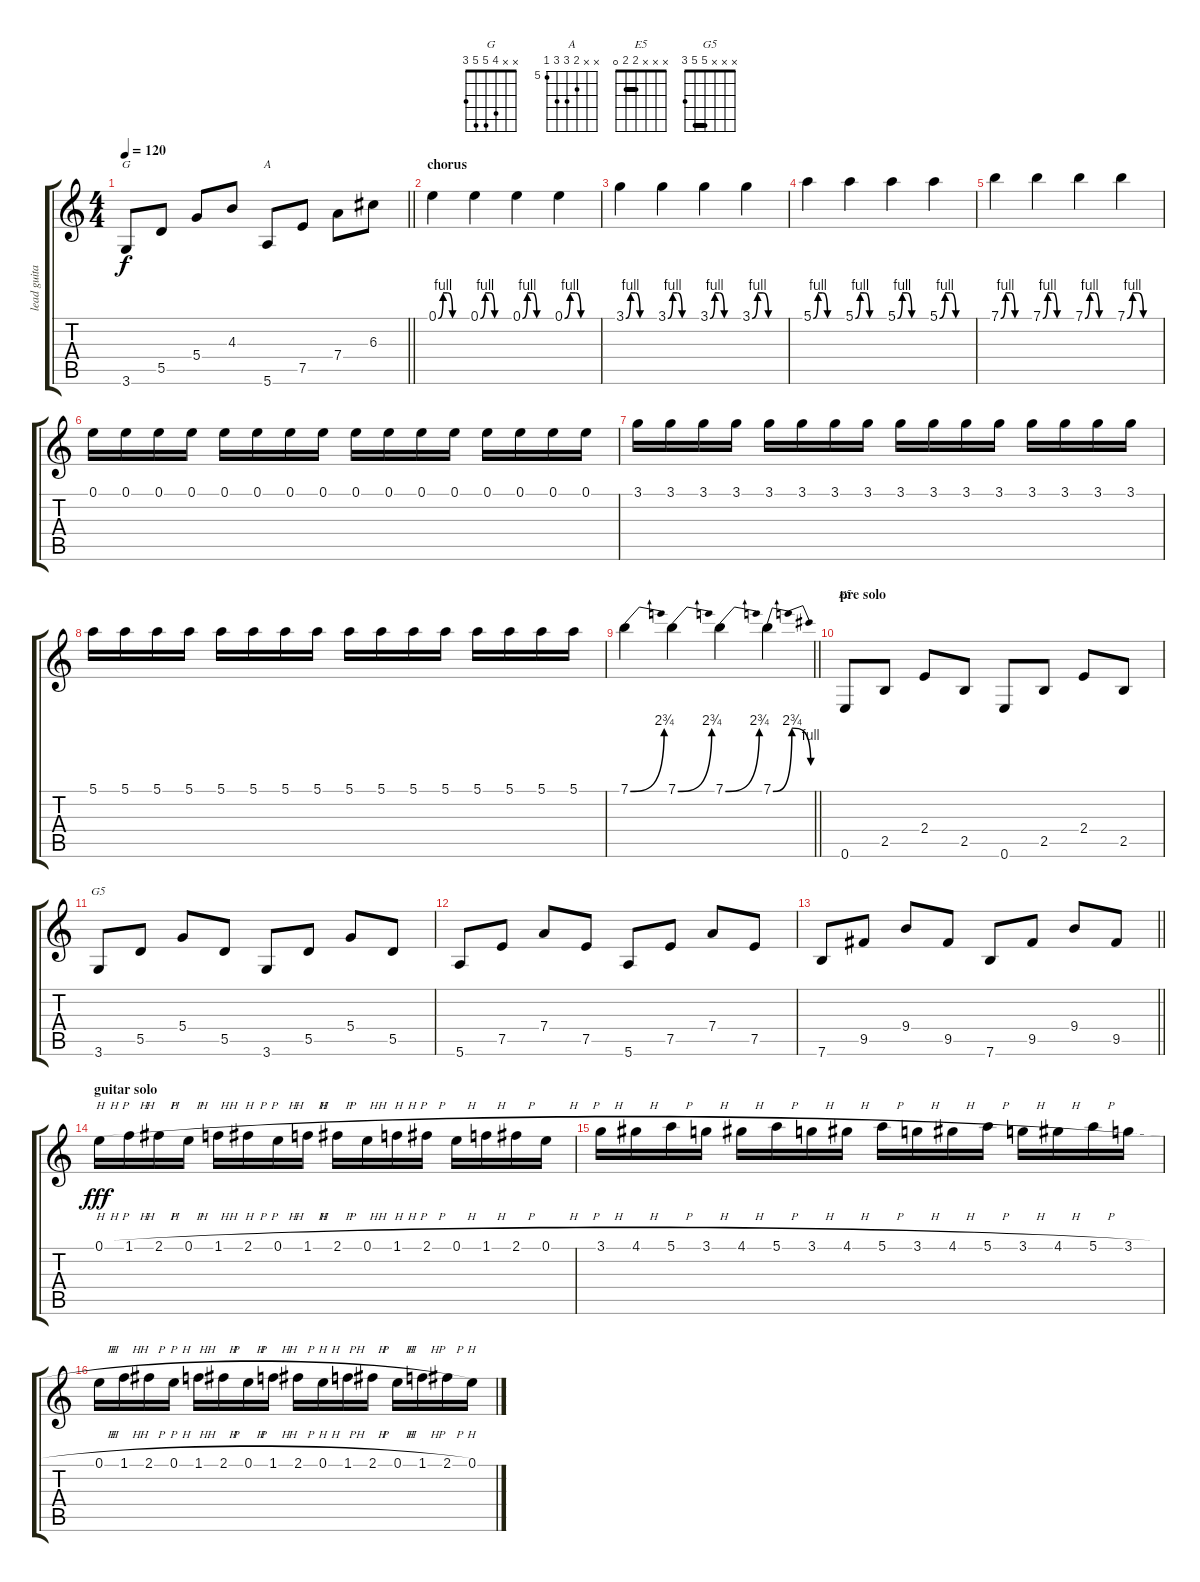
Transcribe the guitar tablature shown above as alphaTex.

\track ("lead guitar" "lead guita") {instrument overdrivenguitar}
\staff {score tabs}
\tuning (E4 B3 G3 D3 A2 E2) {hide}
\chord ("G" x x 4 5 5 3)
\chord ("A" x x 6 7 7 5) {firstfret 5}
\chord ("E5" x x x 2 2 0) {barre 2}
\chord ("G5" x x x 5 5 3) {barre 5}
\ts (4 4)
\tempo 120
\clef g2
\barLineRight lightlight
\ks c
3.6.8{ch "G" dy f} 5.5.8 5.4.8 4.3.8 5.6.8{ch "A"} 7.5.8 7.4.8 6.3.8 |
\section ("" "chorus")
0.1{be (custom 0 0 10 4 20 4 30 0 60 0)}.4 0.1{be (custom 0 0 10 4 20 4 30 0 60 0)}.4 0.1{be (custom 0 0 10 4 20 4 30 0 60 0)}.4 0.1{be (custom 0 0 10 4 20 4 30 0 60 0)}.4 |
3.1{be (custom 0 0 10 4 20 4 30 0 60 0)}.4 3.1{be (custom 0 0 10 4 20 4 30 0 60 0)}.4 3.1{be (custom 0 0 10 4 20 4 30 0 60 0)}.4 3.1{be (custom 0 0 10 4 20 4 30 0 60 0)}.4 |
5.1{be (custom 0 0 10 4 20 4 30 0 60 0)}.4 5.1{be (custom 0 0 10 4 20 4 30 0 60 0)}.4 5.1{be (custom 0 0 10 4 20 4 30 0 60 0)}.4 5.1{be (custom 0 0 10 4 20 4 30 0 60 0)}.4 |
7.1{be (custom 0 0 10 4 20 4 30 0 60 0)}.4 7.1{be (custom 0 0 10 4 20 4 30 0 60 0)}.4 7.1{be (custom 0 0 10 4 20 4 30 0 60 0)}.4 7.1{be (custom 0 0 10 4 20 4 30 0 60 0)}.4 |
0.1.16 0.1.16 0.1.16 0.1.16 0.1.16 0.1.16 0.1.16 0.1.16 0.1.16 0.1.16 0.1.16 0.1.16 0.1.16 0.1.16 0.1.16 0.1.16 |
3.1.16 3.1.16 3.1.16 3.1.16 3.1.16 3.1.16 3.1.16 3.1.16 3.1.16 3.1.16 3.1.16 3.1.16 3.1.16 3.1.16 3.1.16 3.1.16 |
5.1.16 5.1.16 5.1.16 5.1.16 5.1.16 5.1.16 5.1.16 5.1.16 5.1.16 5.1.16 5.1.16 5.1.16 5.1.16 5.1.16 5.1.16 5.1.16 |
\barLineRight lightlight
7.1{be (bend 0 0 60 11)}.4 7.1{be (bend 0 0 60 11)}.4 7.1{be (bend 0 0 60 11)}.4 7.1{be (bendrelease 0 0 15 11 58 11 60 4)}.4 |
\section ("" "pre solo")
0.6.8{ch "E5"} 2.5.8 2.4.8 2.5.8 0.6.8 2.5.8 2.4.8 2.5.8 |
3.6.8{ch "G5"} 5.5.8 5.4.8 5.5.8 3.6.8 5.5.8 5.4.8 5.5.8 |
5.6.8 7.5.8 7.4.8 7.5.8 5.6.8 7.5.8 7.4.8 7.5.8 |
\barLineRight lightlight
7.6.8 9.5.8 9.4.8 9.5.8 7.6.8 9.5.8 9.4.8 9.5.8 |
\section ("" "guitar solo")
0.1{h}.16{dy fff} 1.1{h}.16 2.1{h}.16 0.1{h}.16 1.1{h}.16 2.1{h}.16 0.1{h}.16 1.1{h}.16 2.1{h}.16 0.1{h}.16 1.1{h}.16 2.1{h}.16 0.1{h}.16 1.1{h}.16 2.1{h}.16 0.1{h}.16 |
3.1{h}.16 4.1{h}.16 5.1{h}.16 3.1{h}.16 4.1{h}.16 5.1{h}.16 3.1{h}.16 4.1{h}.16 5.1{h}.16 3.1{h}.16 4.1{h}.16 5.1{h}.16 3.1{h}.16 4.1{h}.16 5.1{h}.16 3.1{h}.16 |
0.1{h}.16 1.1{h}.16 2.1{h}.16 0.1{h}.16 1.1{h}.16 2.1{h}.16 0.1{h}.16 1.1{h}.16 2.1{h}.16 0.1{h}.16 1.1{h}.16 2.1{h}.16 0.1{h}.16 1.1{h}.16 2.1{h}.16 0.1{h}.16
